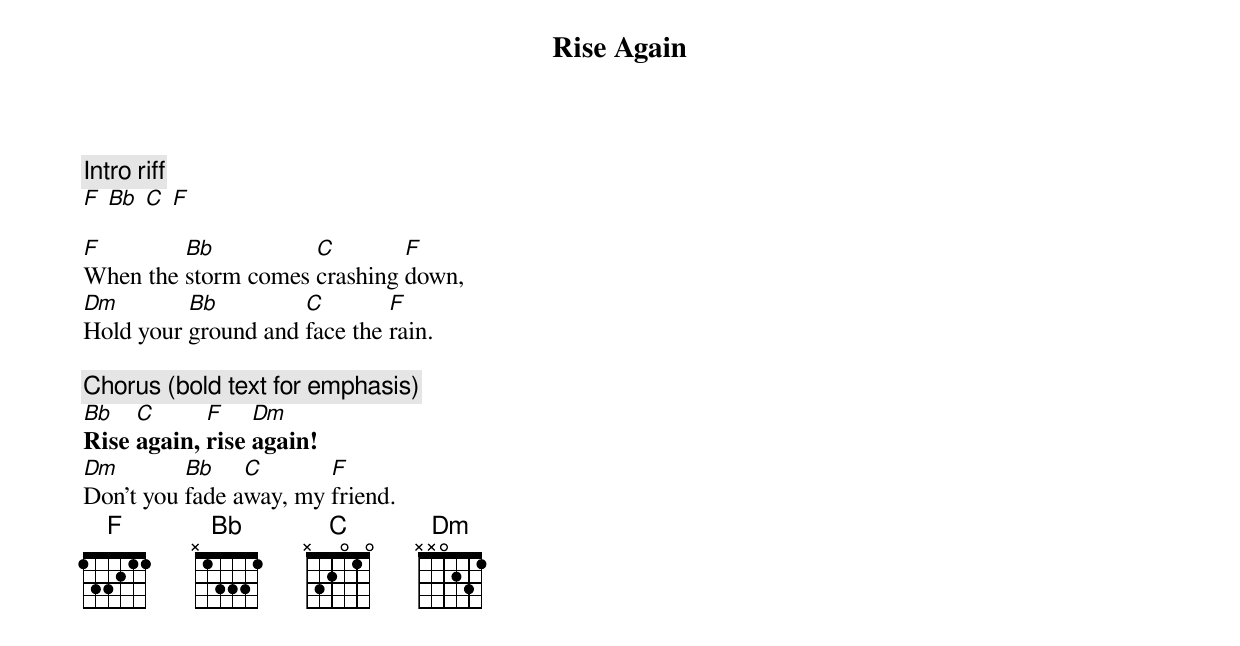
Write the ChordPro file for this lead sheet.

{title: Rise Again}
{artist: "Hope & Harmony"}
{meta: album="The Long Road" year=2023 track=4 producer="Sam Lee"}
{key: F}
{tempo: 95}
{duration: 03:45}

{comment: Intro riff}
[F] [Bb] [C] [F]

{start_of_verse}
[F]When the [Bb]storm comes [C]crashing [F]down,
[Dm]Hold your [Bb]ground and [C]face the [F]rain.
{end_of_verse}

{comment: Chorus (bold text for emphasis)}
<strong>[Bb]Rise [C]again, [F]rise [Dm]again!</strong>
[Dm]Don’t you [Bb]fade a[C]way, my [F]friend.
